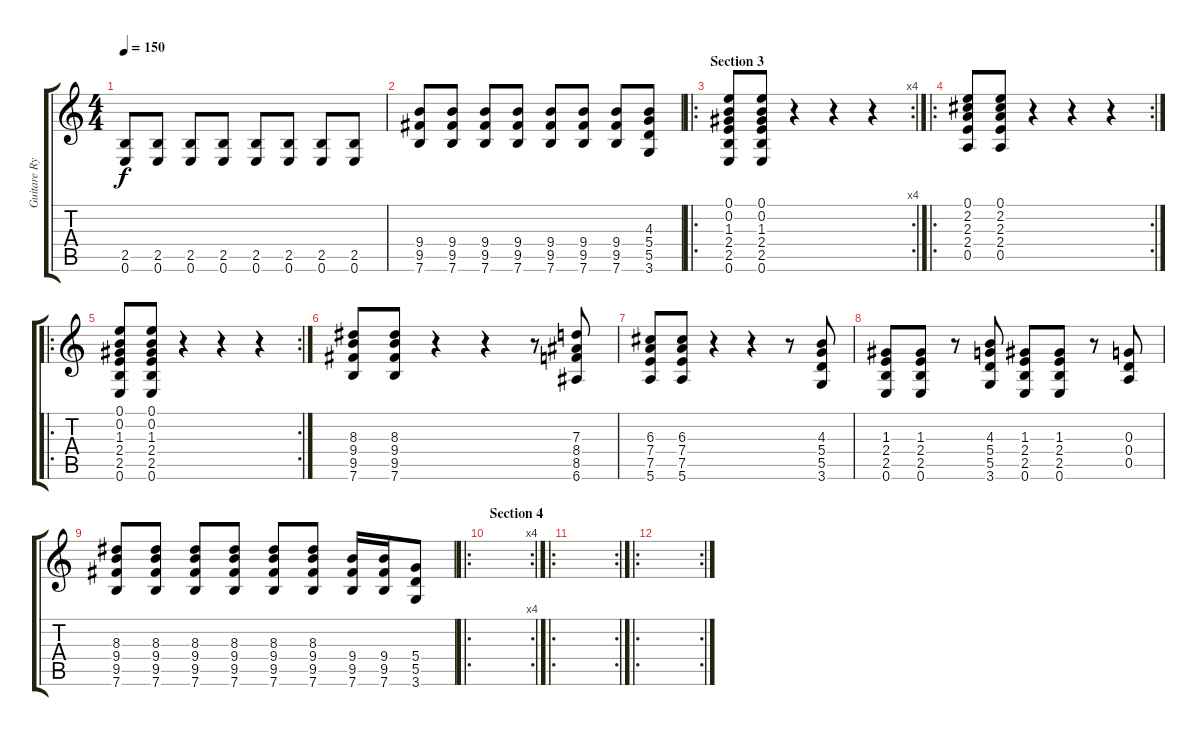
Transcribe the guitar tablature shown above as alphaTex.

\track ("Guitare Rythmique" "Guitare Ry") {instrument overdrivenguitar}
\staff {score tabs}
\tuning (E4 B3 G3 D3 A2 E2) {hide}
\ts (4 4)
\tempo 150
\clef g2
\ks c
(2.5 0.6).8{dy f} (2.5 0.6).8 (2.5 0.6).8 (2.5 0.6).8 (2.5 0.6).8 (2.5 0.6).8 (2.5 0.6).8 (2.5 0.6).8 |
(9.4 9.5 7.6).8 (9.4 9.5 7.6).8 (9.4 9.5 7.6).8 (9.4 9.5 7.6).8 (9.4 9.5 7.6).8 (9.4 9.5 7.6).8 (9.4 9.5 7.6).8 (4.3 5.4 5.5 3.6).8 |
\ro
\rc 4
\section ("" "Section 3")
(0.1 0.2 1.3 2.4 2.5 0.6).8 (0.1 0.2 1.3 2.4 2.5 0.6).8 r.4 r.4 r.4 |
\ro
\rc 2
(0.1 2.2 2.3 2.4 0.5).8 (0.1 2.2 2.3 2.4 0.5).8 r.4 r.4 r.4 |
\ro
\rc 2
(0.1 0.2 1.3 2.4 2.5 0.6).8 (0.1 0.2 1.3 2.4 2.5 0.6).8 r.4 r.4 r.4 |
(8.3 9.4 9.5 7.6).8 (8.3 9.4 9.5 7.6).8 r.4 r.4 r.8 (7.3 8.4 8.5 6.6).8 |
(6.3 7.4 7.5 5.6).8 (6.3 7.4 7.5 5.6).8 r.4 r.4 r.8 (4.3 5.4 5.5 3.6).8 |
(1.3 2.4 2.5 0.6).8 (1.3 2.4 2.5 0.6).8 r.8 (4.3 5.4 5.5 3.6).8 (1.3 2.4 2.5 0.6).8 (1.3 2.4 2.5 0.6).8 r.8 (0.3 0.4 0.5).8 |
(8.3 9.4 9.5 7.6).8 (8.3 9.4 9.5 7.6).8 (8.3 9.4 9.5 7.6).8 (8.3 9.4 9.5 7.6).8 (8.3 9.4 9.5 7.6).8 (8.3 9.4 9.5 7.6).8 (9.4 9.5 7.6).16 (9.4 9.5 7.6).16 (5.4 5.5 3.6).8 |
\ro
\rc 4
\section ("" "Section 4")
|
\ro
\rc 2
|
\ro
\rc 2
